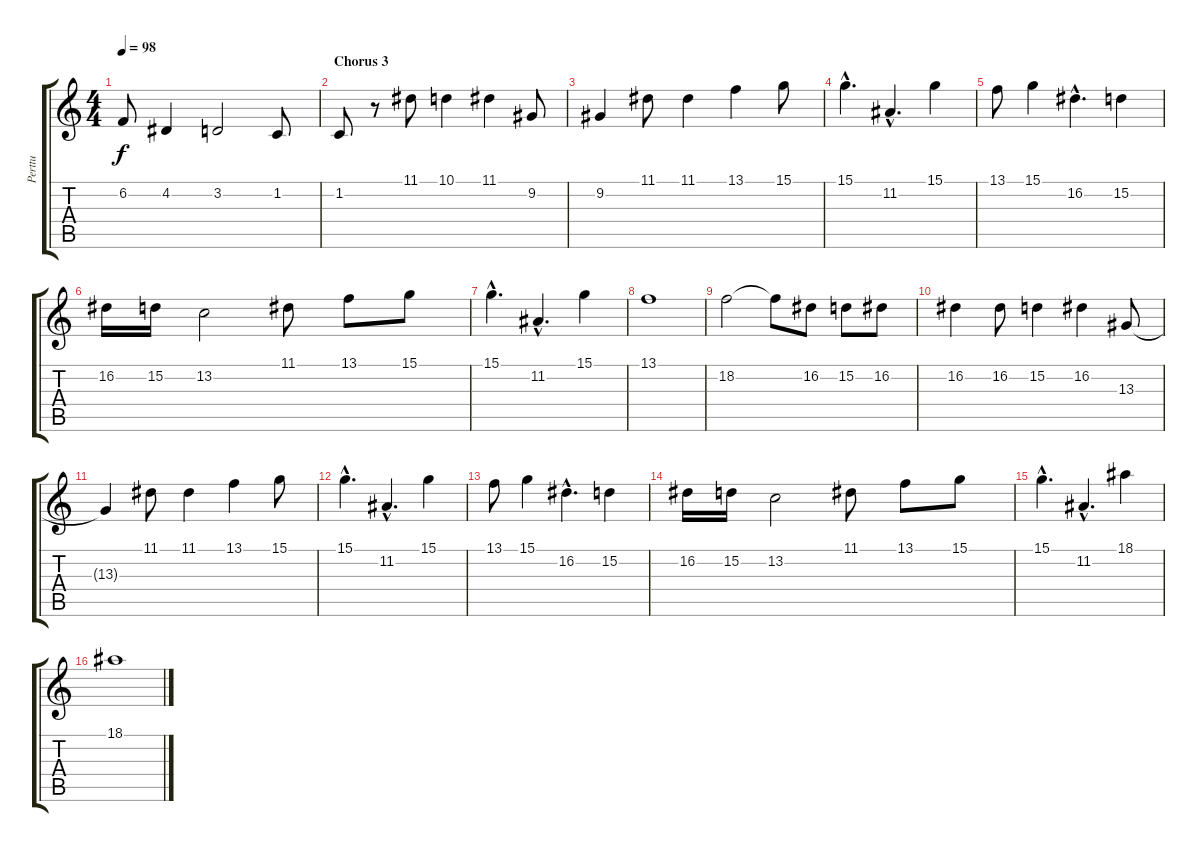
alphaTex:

\track ("Perttu" "Perttu") {instrument cello}
\staff {score tabs}
\tuning (E4 B3 G3 D3 A2 E2) {hide}
\ts (4 4)
\tempo 98
\clef g2
\ks c
6.2{t}.8{dy f} 4.2.4 3.2.2 1.2.8 |
\section ("" "Chorus 3")
1.2.8 r.8 11.1.8 10.1.4 11.1.4 9.2.8 |
9.2.4 11.1.8 11.1.4 13.1.4 15.1.8 |
15.1{hac}.4{d} 11.2{hac}.4{d} 15.1.4 |
13.1.8 15.1.4 16.2{hac}.4{d} 15.2.4 |
16.2.16 15.2.16 13.2.2 11.1.8 13.1.8 15.1.8 |
15.1{hac}.4{d} 11.2{hac}.4{d} 15.1.4 |
13.1.1 |
18.2.2 18.2{t}.8 16.2.8 15.2.8 16.2.8 |
16.2.4 16.2.8 15.2.4 16.2.4 13.3.8 |
13.3{t}.4 11.1.8 11.1.4 13.1.4 15.1.8 |
15.1{hac}.4{d} 11.2{hac}.4{d} 15.1.4 |
13.1.8 15.1.4 16.2{hac}.4{d} 15.2.4 |
16.2.16 15.2.16 13.2.2 11.1.8 13.1.8 15.1.8 |
15.1{hac}.4{d} 11.2{hac}.4{d} 18.1.4 |
18.1.1
